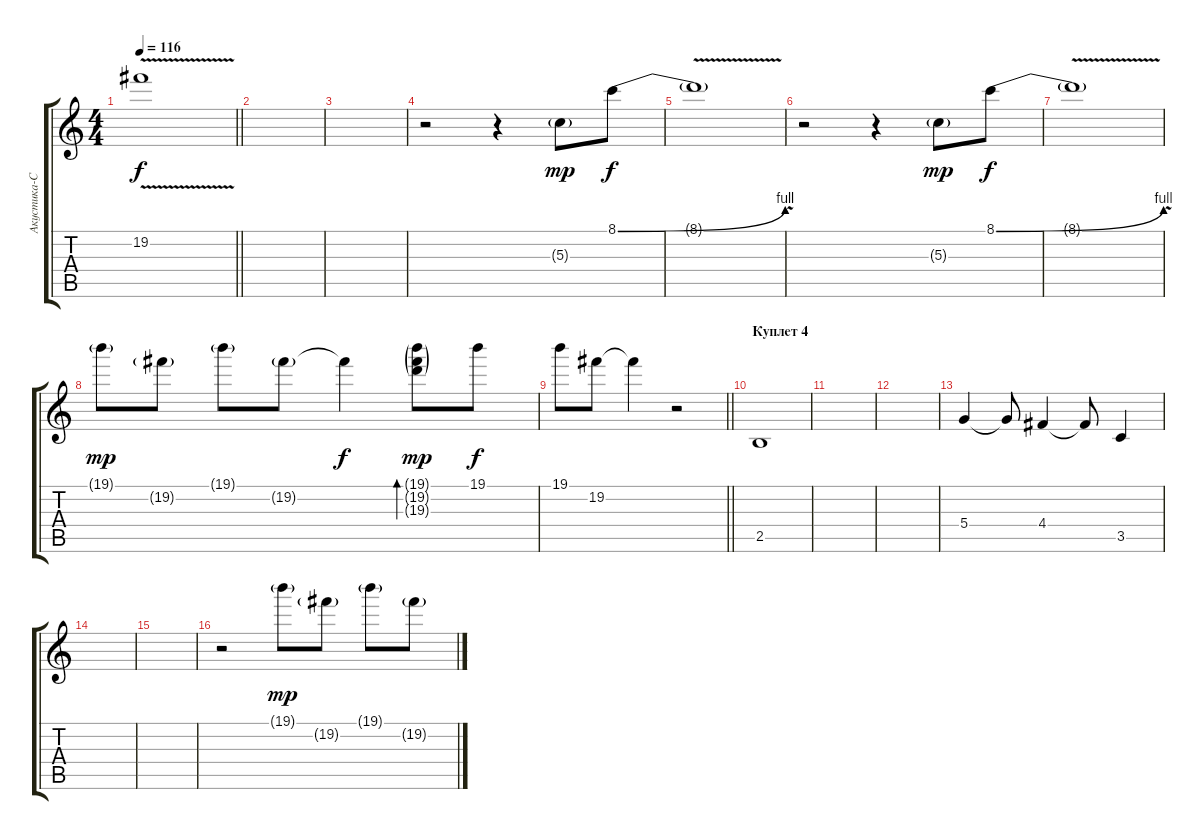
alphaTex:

\track ("Акустика-Соло" "Акустика-С") {instrument acousticguitarsteel}
\staff {score tabs}
\tuning (E4 B3 G3 D3 A2 E2) {hide}
\ts (4 4)
\tempo 116
\clef g2
\barLineRight lightlight
\ks c
19.2{v t}.1{dy f} |
|
|
r.2 r.4 5.3{g}.8{dy mp} 8.1{be (bend 0 0 60 4)}.8{dy f} |
8.1{v t}.1 |
r.2 r.4 5.3{g}.8{dy mp} 8.1{be (bend 0 0 60 4)}.8{dy f} |
8.1{v t}.1 |
19.1{g}.8{dy mp} 19.2{g}.8 19.1{g}.8 19.2{g}.8 19.2{t}.4{dy f} (19.1{g} 19.2{g} 19.3{g}).8{bd 240 dy mp} 19.1.8{dy f} |
\barLineRight lightlight
19.1.8 19.2.8 19.2{t}.4 r.2 |
\section ("" "Куплет 4")
2.5.1 |
|
|
5.4.4 5.4{t}.8 4.4.4 4.4{t}.8 3.5.4 |
|
|
r.2 19.1{g}.8{dy mp} 19.2{g}.8 19.1{g}.8 19.2{g}.8
